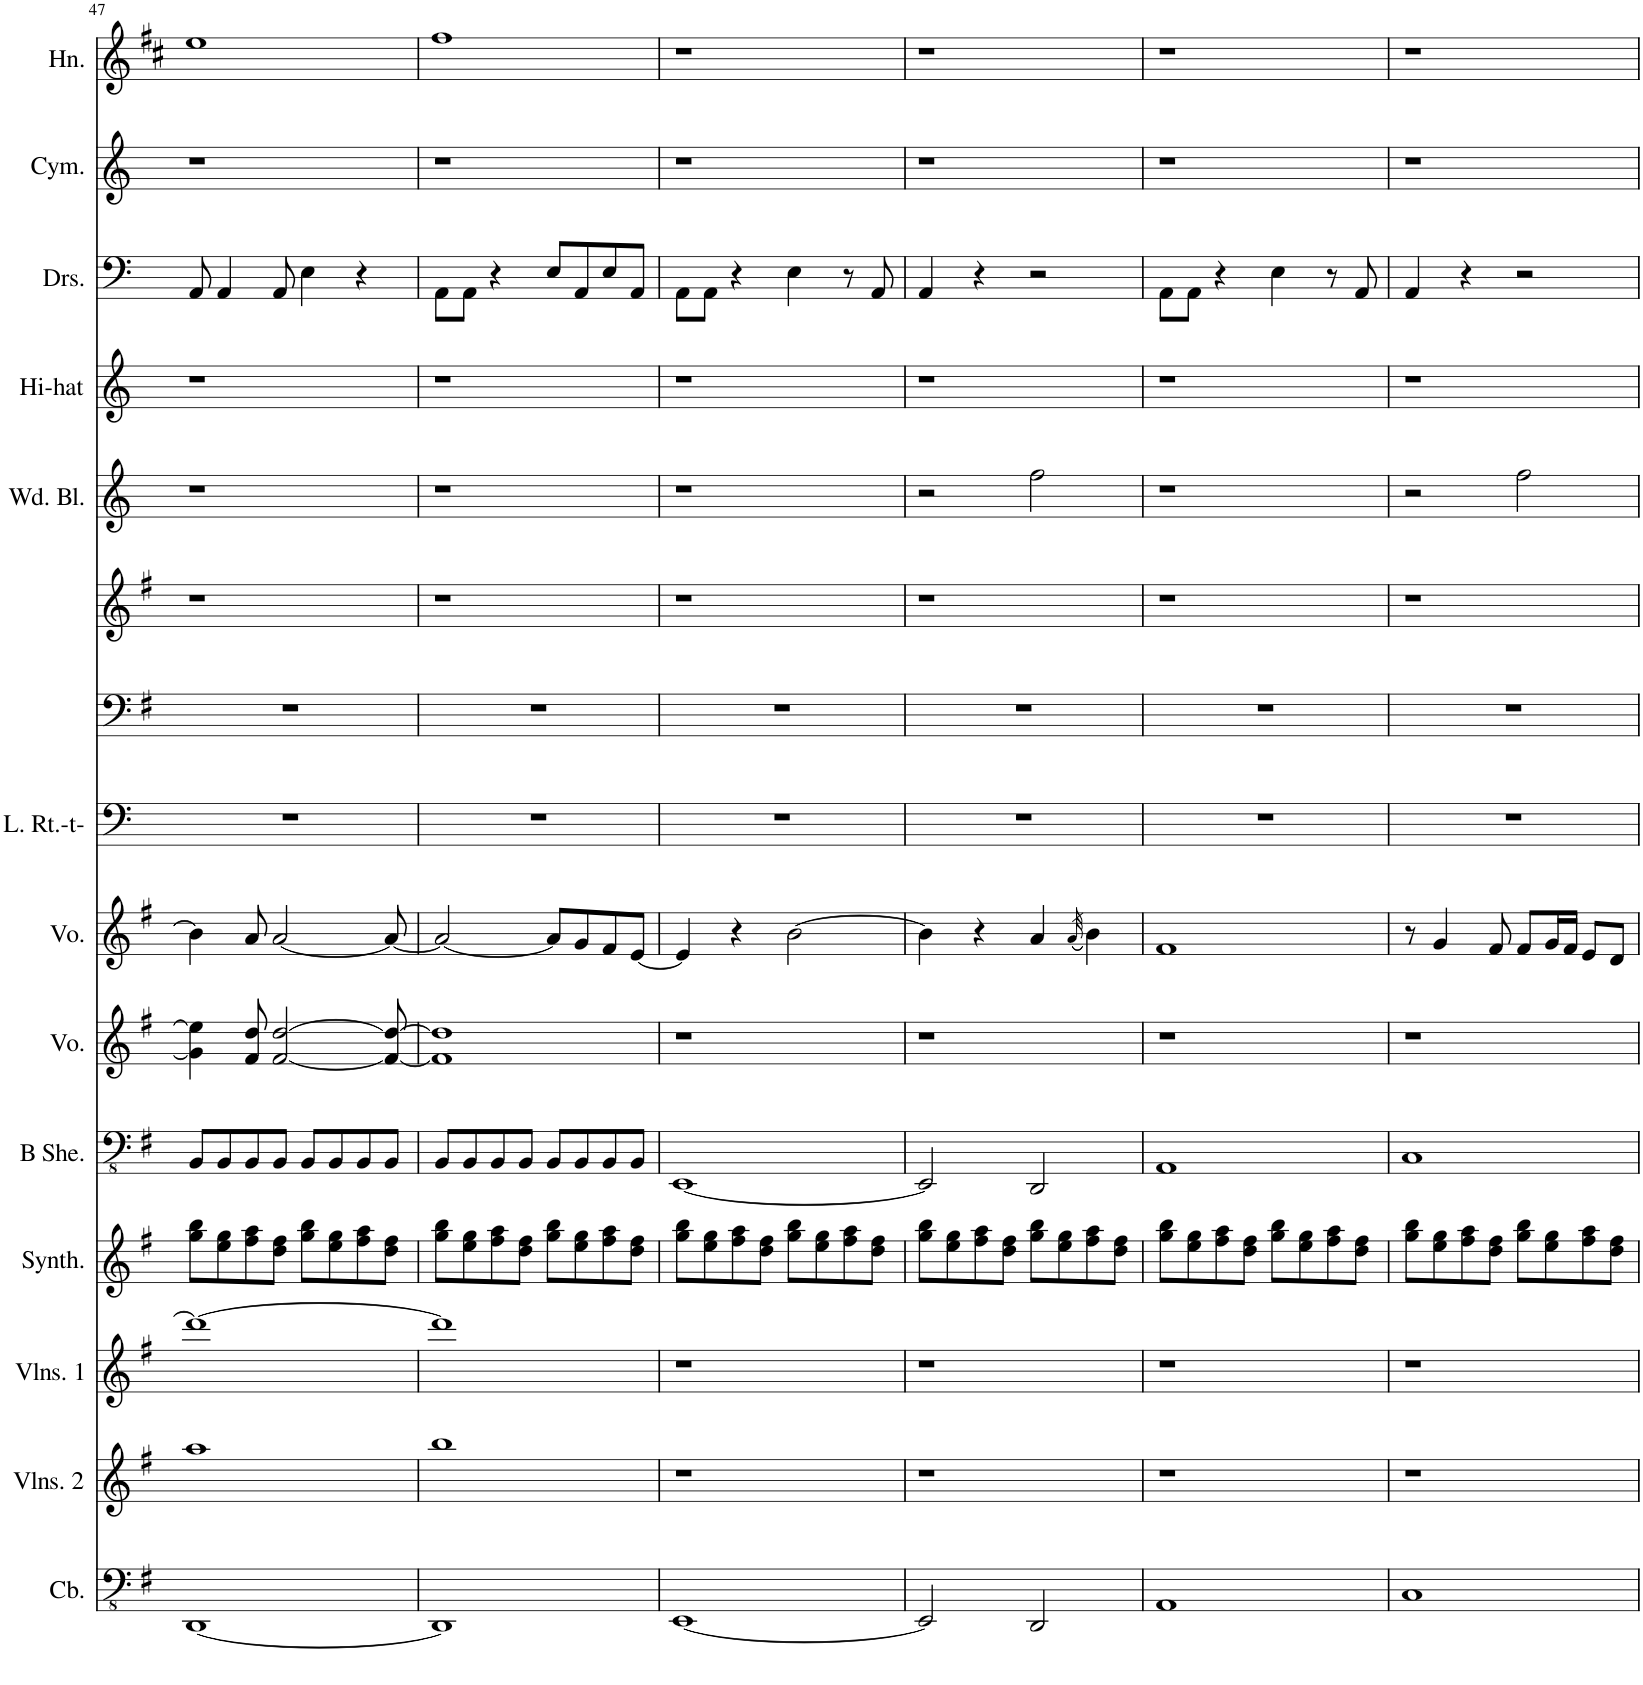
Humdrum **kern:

**kern	**kern	**kern	**kern	**kern	**kern	**kern	**kern	**kern	**kern	**kern	**kern	**kern	**kern	**kern
*part14	*part13	*part12	*part11	*part10	*part9	*part8	*part7	*part6	*part6	*part5	*part4	*part3	*part2	*part1
*staff15	*staff14	*staff13	*staff12	*staff11	*staff10	*staff9	*staff8	*staff7	*staff6	*staff5	*staff4	*staff3	*staff2	*staff1
*I"Double Bass	*I"Violins 2	*I"Violins 1	*I"Keyboard Synthesizer	*I"Bass Sheng	*I"Voice	*I"Voice	*I"Low Roto-toms	*I"Piano	*	*I"Wood Blocks	*I"Hi-hat	*I"Drumset	*I"Cymbal	*I"Horn
*	*I'Vlns. 2	*I'Vlns. 1	*I'Synth.	*I'B She.	*I'Vo.	*I'Vo.	*I'L. Rt.-t-	*I'Pno	*	*I'Wd. Bl.	*I'Hi-hat	*I'Drs.	*I'Cym.	*I'Hn.
!!LO:PB:g=z
*clefFv4	*clefG2	*clefG2	*clefG2	*clefFv4	*clefG2	*clefG2	*clefF4	*clefF4	*clefG2	*clefG2	*clefG2	*clefF4	*clefG2	*clefG2
*Trd7c12	*	*	*	*	*	*	*	*	*	*	*	*	*	*Trd4c7
*k[f#]	*k[f#]	*k[f#]	*k[f#]	*k[f#]	*k[f#]	*k[f#]	*k[]	*k[f#]	*k[f#]	*k[]	*k[]	*k[]	*k[]	*k[f#c#]
*M4/4	*M4/4	*M4/4	*M4/4	*M4/4	*M4/4	*M4/4	*M4/4	*M4/4	*M4/4	*M4/4	*M4/4	*M4/4	*M4/4	*M4/4
=47	=47	=47	=47	=47	=47	=47	=47	=47	=47	=47	=47	=47	=47	=47
[1DDD	1aa	1ddd_	8gg\ 8bb\L	8BBB/L	4g\] 4ee\]	4b\]	1r	1r	1r	1r	1r	8RAA/	1r	1ee
.	.	.	8ee\ 8gg\	8BBB/	.	.	.	.	.	.	.	4RAA/	.	.
.	.	.	8ff#\ 8aa\	8BBB/	8f#/ 8dd/	8a/	.	.	.	.	.	.	.	.
.	.	.	8dd\ 8ff#\J	8BBB/J	[2f#/ [2dd/	[2a/	.	.	.	.	.	8RAA/	.	.
.	.	.	8gg\ 8bb\L	8BBB/L	.	.	.	.	.	.	.	4RE\	.	.
.	.	.	8ee\ 8gg\	8BBB/	.	.	.	.	.	.	.	.	.	.
.	.	.	8ff#\ 8aa\	8BBB/	.	.	.	.	.	.	.	4r	.	.
.	.	.	8dd\ 8ff#\J	8BBB/J	8f#/_ 8dd/_	8a/_	.	.	.	.	.	.	.	.
=48	=48	=48	=48	=48	=48	=48	=48	=48	=48	=48	=48	=48	=48	=48
1DDD]	1bb	1ddd]	8gg\ 8bb\L	8BBB/L	1f#] 1dd]	2a/_	1r	1r	1r	1r	1r	8RAA\L	1r	1ff#
.	.	.	8ee\ 8gg\	8BBB/	.	.	.	.	.	.	.	8RAA\J	.	.
.	.	.	8ff#\ 8aa\	8BBB/	.	.	.	.	.	.	.	4r	.	.
.	.	.	8dd\ 8ff#\J	8BBB/J	.	.	.	.	.	.	.	.	.	.
.	.	.	8gg\ 8bb\L	8BBB/L	.	8a/L]	.	.	.	.	.	8RE/L	.	.
.	.	.	8ee\ 8gg\	8BBB/	.	8g/	.	.	.	.	.	8RAA/	.	.
.	.	.	8ff#\ 8aa\	8BBB/	.	8f#/	.	.	.	.	.	8RE/	.	.
.	.	.	8dd\ 8ff#\J	8BBB/J	.	[8e/J	.	.	.	.	.	8RAA/J	.	.
=49	=49	=49	=49	=49	=49	=49	=49	=49	=49	=49	=49	=49	=49	=49
[1EEE	1r	1r	8gg\ 8bb\L	[1EEE	1r	4e/]	1r	1r	1r	1r	1r	8RAA\L	1r	1r
.	.	.	8ee\ 8gg\	.	.	.	.	.	.	.	.	8RAA\J	.	.
.	.	.	8ff#\ 8aa\	.	.	4r	.	.	.	.	.	4r	.	.
.	.	.	8dd\ 8ff#\J	.	.	.	.	.	.	.	.	.	.	.
.	.	.	8gg\ 8bb\L	.	.	[2b\	.	.	.	.	.	4RE\	.	.
.	.	.	8ee\ 8gg\	.	.	.	.	.	.	.	.	.	.	.
.	.	.	8ff#\ 8aa\	.	.	.	.	.	.	.	.	8r	.	.
.	.	.	8dd\ 8ff#\J	.	.	.	.	.	.	.	.	8RAA/	.	.
=50	=50	=50	=50	=50	=50	=50	=50	=50	=50	=50	=50	=50	=50	=50
2EEE/]	1r	1r	8gg\ 8bb\L	2EEE/]	1r	4b\]	1r	1r	1r	2r	1r	4RAA/	1r	1r
.	.	.	8ee\ 8gg\	.	.	.	.	.	.	.	.	.	.	.
.	.	.	8ff#\ 8aa\	.	.	4r	.	.	.	.	.	4r	.	.
.	.	.	8dd\ 8ff#\J	.	.	.	.	.	.	.	.	.	.	.
2DDD/	.	.	8gg\ 8bb\L	2DDD/	.	4a/	.	.	.	2Rff\	.	2r	.	.
.	.	.	8ee\ 8gg\	.	.	.	.	.	.	.	.	.	.	.
.	.	.	.	.	.	(32qa/	.	.	.	.	.	.	.	.
.	.	.	8ff#\ 8aa\	.	.	4b\)	.	.	.	.	.	.	.	.
.	.	.	8dd\ 8ff#\J	.	.	.	.	.	.	.	.	.	.	.
=51	=51	=51	=51	=51	=51	=51	=51	=51	=51	=51	=51	=51	=51	=51
1AAA	1r	1r	8gg\ 8bb\L	1AAA	1r	1f#	1r	1r	1r	1r	1r	8RAA\L	1r	1r
.	.	.	8ee\ 8gg\	.	.	.	.	.	.	.	.	8RAA\J	.	.
.	.	.	8ff#\ 8aa\	.	.	.	.	.	.	.	.	4r	.	.
.	.	.	8dd\ 8ff#\J	.	.	.	.	.	.	.	.	.	.	.
.	.	.	8gg\ 8bb\L	.	.	.	.	.	.	.	.	4RE\	.	.
.	.	.	8ee\ 8gg\	.	.	.	.	.	.	.	.	.	.	.
.	.	.	8ff#\ 8aa\	.	.	.	.	.	.	.	.	8r	.	.
.	.	.	8dd\ 8ff#\J	.	.	.	.	.	.	.	.	8RAA/	.	.
=52	=52	=52	=52	=52	=52	=52	=52	=52	=52	=52	=52	=52	=52	=52
1CC	1r	1r	8gg\ 8bb\L	1CC	1r	8r	1r	1r	1r	2r	1r	4RAA/	1r	1r
.	.	.	8ee\ 8gg\	.	.	4g/	.	.	.	.	.	.	.	.
.	.	.	8ff#\ 8aa\	.	.	.	.	.	.	.	.	4r	.	.
.	.	.	8dd\ 8ff#\J	.	.	8f#/	.	.	.	.	.	.	.	.
.	.	.	8gg\ 8bb\L	.	.	8f#/L	.	.	.	2Rff\	.	2r	.	.
.	.	.	8ee\ 8gg\	.	.	16g/L	.	.	.	.	.	.	.	.
.	.	.	.	.	.	16f#/JJ	.	.	.	.	.	.	.	.
.	.	.	8ff#\ 8aa\	.	.	8e/L	.	.	.	.	.	.	.	.
.	.	.	8dd\ 8ff#\J	.	.	8d/J	.	.	.	.	.	.	.	.
=	=	=	=	=	=	=	=	=	=	=	=	=	=	=
*-	*-	*-	*-	*-	*-	*-	*-	*-	*-	*-	*-	*-	*-	*-
